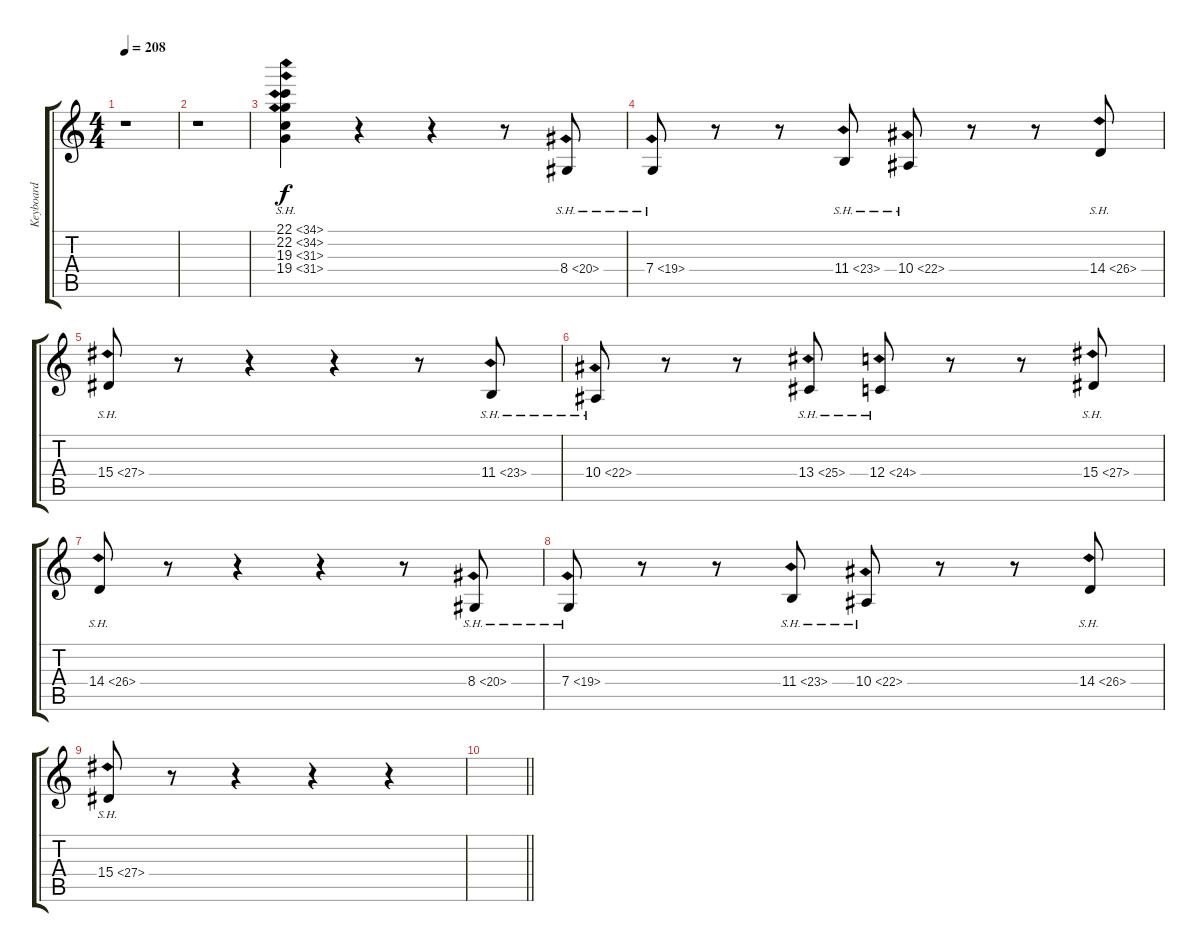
\track ("Keyboard" "Keyboard") {instrument stringensemble1}
\staff {score tabs}
\tuning (D4 A3 F3 C3 G2 C2) {hide}
\ts (4 4)
\tempo 208
\clef g2
\ks c
r.1{dy f instrument stringensemble1} |
r.1 |
(22.1{sh 12} 22.2{sh 12} 19.3{sh 12} 19.4{sh 12}).4{volume 13 instrument orchestrahit} r.4 r.4 r.8 8.4{sh 12}.8{volume 14 instrument stringensemble1} |
7.4{sh 12}.8 r.8 r.8 11.4{sh 12}.8 10.4{sh 12}.8 r.8 r.8 14.4{sh 12}.8 |
15.4{sh 12}.8 r.8 r.4 r.4 r.8 11.4{sh 12}.8 |
10.4{sh 12}.8 r.8 r.8 13.4{sh 12}.8 12.4{sh 12}.8 r.8 r.8 15.4{sh 12}.8 |
14.4{sh 12}.8 r.8 r.4 r.4 r.8 8.4{sh 12}.8 |
7.4{sh 12}.8 r.8 r.8 11.4{sh 12}.8 10.4{sh 12}.8 r.8 r.8 14.4{sh 12}.8 |
15.4{sh 12}.8 r.8 r.4 r.4 r.4 |
\barLineRight lightlight
